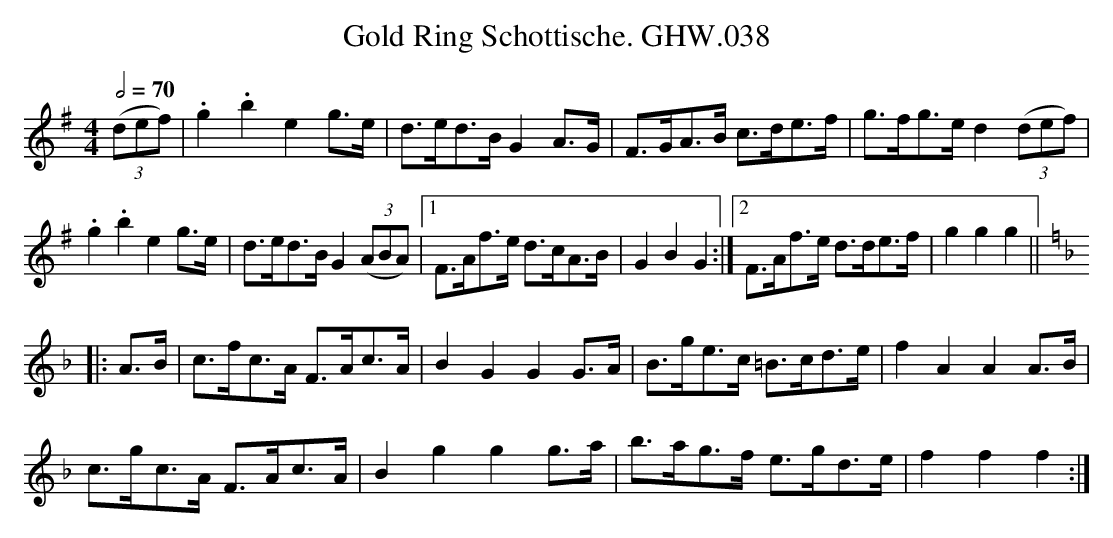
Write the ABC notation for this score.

X:1
T:Gold Ring Schottische. GHW.038
M:4/4
L:1/8
Q:1/2=70
K:G
(3(def)|.g2 .b2 e2 g>e|d>ed>B G2 A>G|\
F>GA>B c>de>f|g>fg>e d2 (3(def)|
.g2 .b2 e2 g>e|d>ed>B G2 (3(ABA)|1\
F>Af>e d>cA>B|G2B2G2:|2 F>Af>e d>de>f|g2g2g2||
K:F
|:A>B|c>fc>A F>Ac>A|B2 G2G2 G>A|\
B>ge>c =B>cd>e|f2 A2A2 A>B|
c>gc>A F>Ac>A|B2 g2g2 g>a|b>ag>f e>gd>e|f2f2f2:|
